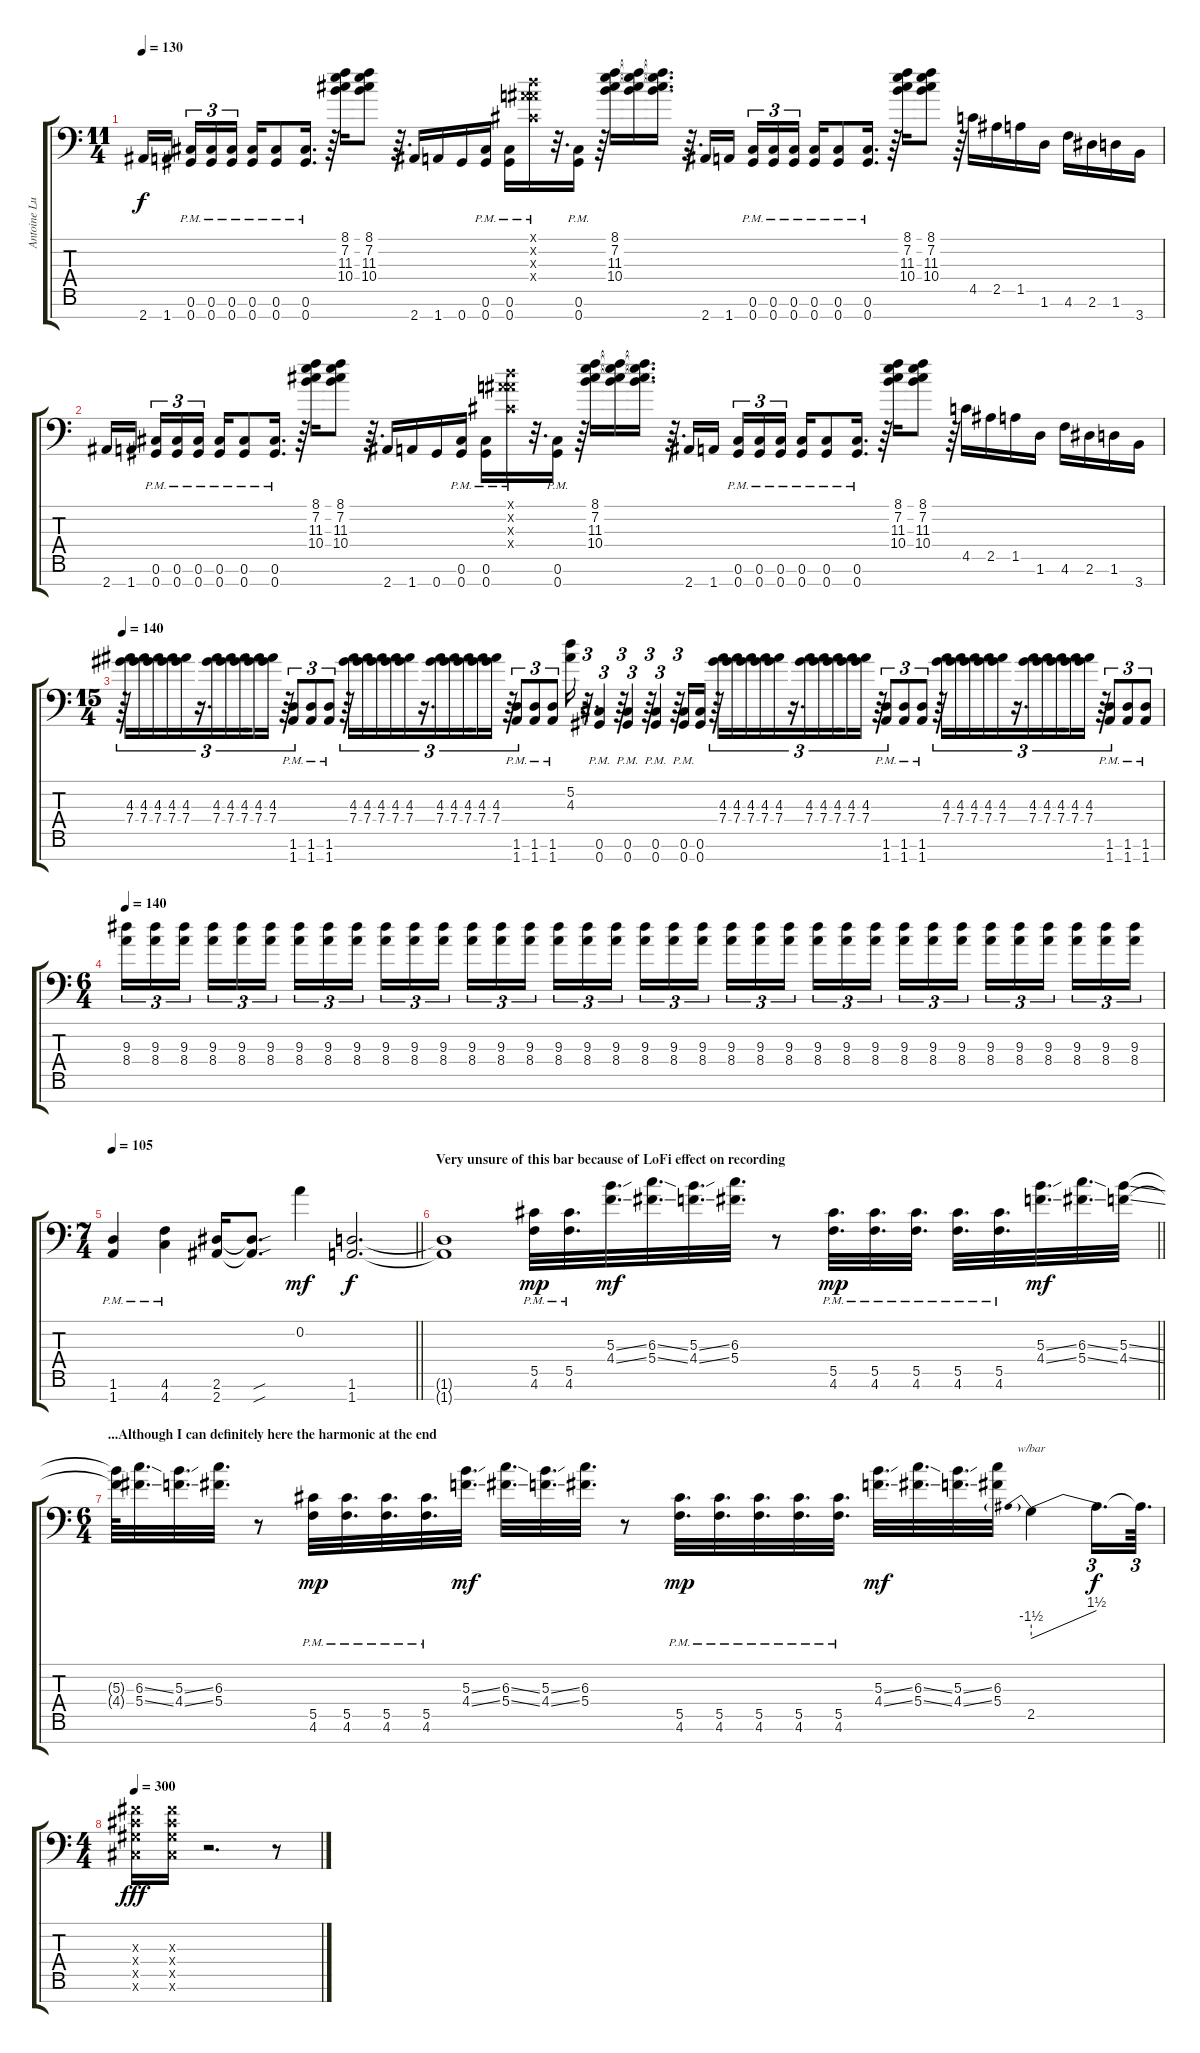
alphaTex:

\track ("Antoine Lussier" "Antoine Lu") {instrument distortionguitar}
\staff {score tabs}
\tuning (F3 A3 Gb3 Db3 Ab2 Db2 Ab1) {hide}
\ts (11 4)
\tempo 130
\clef f4
\ks c
2.7.16{dy f volume 13} 1.7.16{beam splitsecondary} (0.6{pm} 0.7{pm}).16{tu (3 2)} (0.6{pm} 0.7{pm}).16{tu (3 2)} (0.6{pm} 0.7{pm}).16{tu (3 2)} (0.6{pm} 0.7{pm}).16 (0.6{pm} 0.7{pm}).8 (0.6{pm} 0.7{pm}).16{d} r.64 (8.1 7.2 11.3 10.4).16{volume 10 instrument distortionguitar} (8.1 7.2 11.3 10.4).8 r.64{d} 2.7.16{volume 13 instrument distortionguitar} 1.7.16 0.7.16 (0.6{pm} 0.7{pm}).16 (0.6{pm} 0.7{pm}).16 (5.1{pm x} 5.2{x} 3.3{x} 0.4{x}).16{instrument distortionguitar} r.32{d} (0.6{pm} 0.7{pm}).16{instrument distortionguitar} r.64 (8.1 7.2 11.3 10.4).16{volume 10 instrument distortionguitar} (8.1{t} 7.2{t} 11.3{t} 10.4{t}).16 (8.1{t} 7.2{t} 11.3{t} 10.4{t}).16{d} r.64{d} 2.7.16{volume 13 instrument distortionguitar} 1.7.16{beam splitsecondary} (0.6{pm} 0.7{pm}).16{tu (3 2)} (0.6{pm} 0.7{pm}).16{tu (3 2)} (0.6{pm} 0.7{pm}).16{tu (3 2)} (0.6{pm} 0.7{pm}).16 (0.6{pm} 0.7{pm}).8 (0.6{pm} 0.7{pm}).16{d} r.64 (8.1 7.2 11.3 10.4).16{volume 10 instrument distortionguitar} (8.1 7.2 11.3 10.4).8 r.64 4.5.16{volume 12 instrument distortionguitar} 2.5.16 1.5.16 1.6.16 4.6.16 2.6.16 1.6.16 3.7.16 |
2.7.16{volume 13} 1.7.16{beam splitsecondary} (0.6{pm} 0.7{pm}).16{tu (3 2)} (0.6{pm} 0.7{pm}).16{tu (3 2)} (0.6{pm} 0.7{pm}).16{tu (3 2)} (0.6{pm} 0.7{pm}).16 (0.6{pm} 0.7{pm}).8 (0.6{pm} 0.7{pm}).16{d} r.64 (8.1 7.2 11.3 10.4).16{volume 10 instrument distortionguitar} (8.1 7.2 11.3 10.4).8 r.64{d} 2.7.16{volume 13 instrument distortionguitar} 1.7.16 0.7.16 (0.6{pm} 0.7{pm}).16 (0.6{pm} 0.7{pm}).16 (5.1{pm x} 5.2{x} 3.3{x} 0.4{x}).16{instrument distortionguitar} r.32{d} (0.6{pm} 0.7{pm}).16{instrument distortionguitar} r.64 (8.1 7.2 11.3 10.4).16{volume 10 instrument distortionguitar} (8.1{t} 7.2{t} 11.3{t} 10.4{t}).16 (8.1{t} 7.2{t} 11.3{t} 10.4{t}).16{d} r.64{d} 2.7.16{volume 13 instrument distortionguitar} 1.7.16{beam splitsecondary} (0.6{pm} 0.7{pm}).16{tu (3 2)} (0.6{pm} 0.7{pm}).16{tu (3 2)} (0.6{pm} 0.7{pm}).16{tu (3 2)} (0.6{pm} 0.7{pm}).16 (0.6{pm} 0.7{pm}).8 (0.6{pm} 0.7{pm}).16{d} r.64 (8.1 7.2 11.3 10.4).16{volume 10 instrument distortionguitar} (8.1 7.2 11.3 10.4).8 r.64 4.5.16{volume 12 instrument distortionguitar} 2.5.16 1.5.16 1.6.16 4.6.16 2.6.16 1.6.16 3.7.16 |
\ts (15 4)
\tempo 140
r.64{tu (3 2) instrument distortionguitar} (4.3 7.4).16{tu (3 2)} (4.3 7.4).16{tu (3 2)} (4.3 7.4).16{tu (3 2)} (4.3 7.4).16{tu (3 2)} (4.3 7.4).16{tu (3 2)} r.16{d tu (3 2)} (4.3 7.4).16{tu (3 2)} (4.3 7.4).16{tu (3 2)} (4.3 7.4).16{tu (3 2) beam splitsecondary} (4.3 7.4).16{tu (3 2)} (4.3 7.4).16{tu (3 2)} r.64{tu (3 2)} (1.6{pm} 1.7{pm}).8{tu (3 2) instrument distortionguitar} (1.6{pm} 1.7{pm}).8{tu (3 2)} (1.6{pm} 1.7{pm}).8{tu (3 2)} r.64{tu (3 2)} (4.3 7.4).16{tu (3 2) instrument distortionguitar} (4.3 7.4).16{tu (3 2)} (4.3 7.4).16{tu (3 2)} (4.3 7.4).16{tu (3 2)} (4.3 7.4).16{tu (3 2)} r.16{d tu (3 2)} (4.3 7.4).16{tu (3 2)} (4.3 7.4).16{tu (3 2)} (4.3 7.4).16{tu (3 2) beam splitsecondary} (4.3 7.4).16{tu (3 2)} (4.3 7.4).16{tu (3 2)} r.64{tu (3 2)} (1.6{pm} 1.7{pm}).8{tu (3 2) instrument distortionguitar} (1.6{pm} 1.7{pm}).8{tu (3 2)} (1.6{pm} 1.7{pm}).8{tu (3 2)} (5.2 4.3).16{instrument distortionguitar} r.32{d tu (3 2)} (0.6{pm} 0.7{pm}).4{tu (3 2) instrument distortionguitar} r.64{tu (3 2)} (0.6{pm} 0.7{pm}).4{tu (3 2)} r.64{tu (3 2)} (0.6{pm} 0.7{pm}).4{tu (3 2)} r.64{tu (3 2)} (0.6{pm} 0.7{pm}).16 (0.6{pm} 0.7{pm}).16 r.64{tu (3 2)} (4.3 7.4).16{tu (3 2) instrument distortionguitar} (4.3 7.4).16{tu (3 2)} (4.3 7.4).16{tu (3 2)} (4.3 7.4).16{tu (3 2)} (4.3 7.4).16{tu (3 2)} r.16{d tu (3 2)} (4.3 7.4).16{tu (3 2)} (4.3 7.4).16{tu (3 2)} (4.3 7.4).16{tu (3 2) beam splitsecondary} (4.3 7.4).16{tu (3 2)} (4.3 7.4).16{tu (3 2)} r.64{tu (3 2)} (1.6{pm} 1.7{pm}).8{tu (3 2) instrument distortionguitar} (1.6{pm} 1.7{pm}).8{tu (3 2)} (1.6{pm} 1.7{pm}).8{tu (3 2)} r.64{tu (3 2)} (4.3 7.4).16{tu (3 2) instrument distortionguitar} (4.3 7.4).16{tu (3 2)} (4.3 7.4).16{tu (3 2)} (4.3 7.4).16{tu (3 2)} (4.3 7.4).16{tu (3 2)} r.16{d tu (3 2)} (4.3 7.4).16{tu (3 2)} (4.3 7.4).16{tu (3 2)} (4.3 7.4).16{tu (3 2) beam splitsecondary} (4.3 7.4).16{tu (3 2)} (4.3 7.4).16{tu (3 2)} r.64{tu (3 2)} (1.6{pm} 1.7{pm}).8{tu (3 2) instrument distortionguitar} (1.6{pm} 1.7{pm}).8{tu (3 2)} (1.6{pm} 1.7{pm}).8{tu (3 2)} |
\ts (6 4)
\tempo 140
(9.3 8.4).16{tu (3 2) instrument distortionguitar} (9.3 8.4).16{tu (3 2)} (9.3 8.4).16{tu (3 2) beam splitsecondary} (9.3 8.4).16{tu (3 2)} (9.3 8.4).16{tu (3 2)} (9.3 8.4).16{tu (3 2) beam splitsecondary} (9.3 8.4).16{tu (3 2)} (9.3 8.4).16{tu (3 2)} (9.3 8.4).16{tu (3 2) beam splitsecondary} (9.3 8.4).16{tu (3 2)} (9.3 8.4).16{tu (3 2)} (9.3 8.4).16{tu (3 2) beam splitsecondary} (9.3 8.4).16{tu (3 2)} (9.3 8.4).16{tu (3 2)} (9.3 8.4).16{tu (3 2) beam splitsecondary} (9.3 8.4).16{tu (3 2)} (9.3 8.4).16{tu (3 2)} (9.3 8.4).16{tu (3 2)} (9.3 8.4).16{tu (3 2)} (9.3 8.4).16{tu (3 2)} (9.3 8.4).16{tu (3 2) beam splitsecondary} (9.3 8.4).16{tu (3 2)} (9.3 8.4).16{tu (3 2)} (9.3 8.4).16{tu (3 2) beam splitsecondary} (9.3 8.4).16{tu (3 2)} (9.3 8.4).16{tu (3 2)} (9.3 8.4).16{tu (3 2) beam splitsecondary} (9.3 8.4).16{tu (3 2)} (9.3 8.4).16{tu (3 2)} (9.3 8.4).16{tu (3 2) beam splitsecondary} (9.3 8.4).16{tu (3 2)} (9.3 8.4).16{tu (3 2)} (9.3 8.4).16{tu (3 2) beam splitsecondary} (9.3 8.4).16{tu (3 2)} (9.3 8.4).16{tu (3 2)} (9.3 8.4).16{tu (3 2)} |
\ts (7 4)
\tempo 105
\barLineRight lightlight
(1.6{pm} 1.7{pm}).4{instrument distortionguitar} (4.6{pm} 4.7{pm}).4 (2.6 2.7).16 (2.6{sou t} 2.7{sou t}).8{d} 0.2.4{dy mf instrument distortionguitar} (1.6 1.7).2{d dy f instrument distortionguitar} |
\section ("" "Very unsure of this bar because of LoFi effect on recording")
\barLineRight lightlight
(1.6{t} 1.7{t}).1 (5.5{pm} 4.6{pm}).32{dy mp instrument distortionguitar} (5.5{pm} 4.6{pm}).32{d} (5.3{ss} 4.4{ss}).32{d dy mf} (6.3{ss} 5.4{ss}).32{d} (5.3{ss} 4.4{ss}).32{d} (6.3 5.4).32{d} r.8 (5.5{pm} 4.6{pm}).32{d dy mp} (5.5{pm} 4.6{pm}).32{d} (5.5{pm} 4.6{pm}).32{d} (5.5{pm} 4.6{pm}).32{d} (5.5{pm} 4.6{pm}).32{d} (5.3{ss} 4.4{ss}).32{d dy mf} (6.3{ss} 5.4{ss}).32{d} (5.3{ss} 4.4{ss}).32 |
\ts (6 4)
\section ("" "...Although I can definitely here the harmonic at the end")
(5.3{t} 4.4{t}).64 (6.3{ss} 5.4{ss}).32{d} (5.3{ss} 4.4{ss}).32{d} (6.3 5.4).32{d} r.8 (5.5{pm} 4.6{pm}).32{dy mp} (5.5{pm} 4.6{pm}).32{d} (5.5{pm} 4.6{pm}).32{d} (5.5{pm} 4.6{pm}).32{d} (5.3{ss} 4.4{ss}).32{d dy mf} (6.3{ss} 5.4{ss}).32{d} (5.3{ss} 4.4{ss}).32{d} (6.3 5.4).32{d} r.8 (5.5{pm} 4.6{pm}).32{d dy mp} (5.5{pm} 4.6{pm}).32{d} (5.5{pm} 4.6{pm}).32{d} (5.5{pm} 4.6{pm}).32{d} (5.5{pm} 4.6{pm}).32{d} (5.3{ss} 4.4{ss}).32{d dy mf} (6.3{ss} 5.4{ss}).32{d} (5.3{ss} 4.4{ss}).32{d} (6.3 5.4).32{instrument distortionguitar} 2.5.4{tbe (predivedive default 0 -6 60 6) volume 10 instrument guitarharmonics} 2.5{t}.16{d tu (3 2) dy f} 2.5{t}.64{d tu (3 2)} |
\ts (4 4)
\tempo 300
(0.3{x} 0.4{x} 0.5{x} 0.6{x}).16{dy fff volume 13 instrument distortionguitar} (0.3{x} 0.4{x} 0.5{x} 0.6{x}).16 r.2{d} r.8
